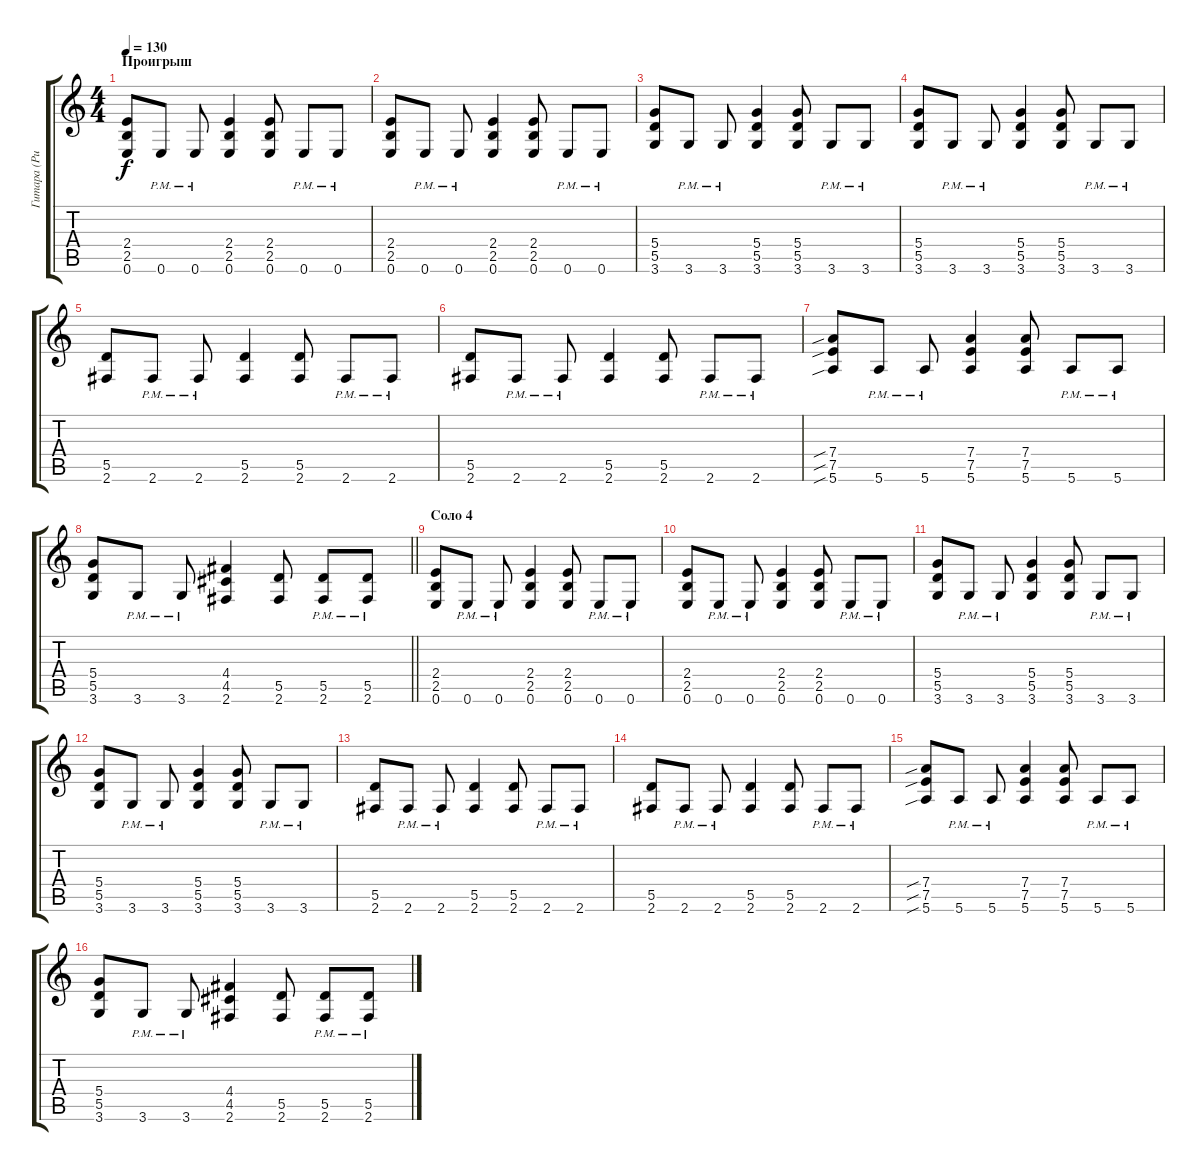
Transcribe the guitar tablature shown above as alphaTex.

\track ("Гитара (Ритм)" "Гитара (Ри") {instrument distortionguitar}
\staff {score tabs}
\tuning (E4 B3 G3 D3 A2 E2) {hide}
\ts (4 4)
\section ("" "Проигрыш")
\tempo 130
\clef g2
\ks c
(2.4 2.5 0.6).8{dy f} 0.6{pm}.8 0.6{pm}.8 (2.4 2.5 0.6).4 (2.4 2.5 0.6).8 0.6{pm}.8 0.6{pm}.8 |
(2.4 2.5 0.6).8 0.6{pm}.8 0.6{pm}.8 (2.4 2.5 0.6).4 (2.4 2.5 0.6).8 0.6{pm}.8 0.6{pm}.8 |
(5.4 5.5 3.6).8 3.6{pm}.8 3.6{pm}.8 (5.4 5.5 3.6).4 (5.4 5.5 3.6).8 3.6{pm}.8 3.6{pm}.8 |
(5.4 5.5 3.6).8 3.6{pm}.8 3.6{pm}.8 (5.4 5.5 3.6).4 (5.4 5.5 3.6).8 3.6{pm}.8 3.6{pm}.8 |
(5.5 2.6).8 2.6{pm}.8 2.6{pm}.8 (5.5 2.6).4 (5.5 2.6).8 2.6{pm}.8 2.6{pm}.8 |
(5.5 2.6).8 2.6{pm}.8 2.6{pm}.8 (5.5 2.6).4 (5.5 2.6).8 2.6{pm}.8 2.6{pm}.8 |
(7.4{sib} 7.5{sib} 5.6{sib}).8 5.6{pm}.8 5.6{pm}.8 (7.4 7.5 5.6).4 (7.4 7.5 5.6).8 5.6{pm}.8 5.6{pm}.8 |
\barLineRight lightlight
(5.4 5.5 3.6).8 3.6{pm}.8 3.6{pm}.8 (4.4 4.5 2.6).4 (5.5 2.6).8 (5.5 2.6{pm}).8 (5.5 2.6{pm}).8 |
\section ("" "Соло 4")
(2.4 2.5 0.6).8 0.6{pm}.8 0.6{pm}.8 (2.4 2.5 0.6).4 (2.4 2.5 0.6).8 0.6{pm}.8 0.6{pm}.8 |
(2.4 2.5 0.6).8 0.6{pm}.8 0.6{pm}.8 (2.4 2.5 0.6).4 (2.4 2.5 0.6).8 0.6{pm}.8 0.6{pm}.8 |
(5.4 5.5 3.6).8 3.6{pm}.8 3.6{pm}.8 (5.4 5.5 3.6).4 (5.4 5.5 3.6).8 3.6{pm}.8 3.6{pm}.8 |
(5.4 5.5 3.6).8 3.6{pm}.8 3.6{pm}.8 (5.4 5.5 3.6).4 (5.4 5.5 3.6).8 3.6{pm}.8 3.6{pm}.8 |
(5.5 2.6).8 2.6{pm}.8 2.6{pm}.8 (5.5 2.6).4 (5.5 2.6).8 2.6{pm}.8 2.6{pm}.8 |
(5.5 2.6).8 2.6{pm}.8 2.6{pm}.8 (5.5 2.6).4 (5.5 2.6).8 2.6{pm}.8 2.6{pm}.8 |
(7.4{sib} 7.5{sib} 5.6{sib}).8 5.6{pm}.8 5.6{pm}.8 (7.4 7.5 5.6).4 (7.4 7.5 5.6).8 5.6{pm}.8 5.6{pm}.8 |
(5.4 5.5 3.6).8 3.6{pm}.8 3.6{pm}.8 (4.4 4.5 2.6).4 (5.5 2.6).8 (5.5 2.6{pm}).8 (5.5 2.6{pm}).8
